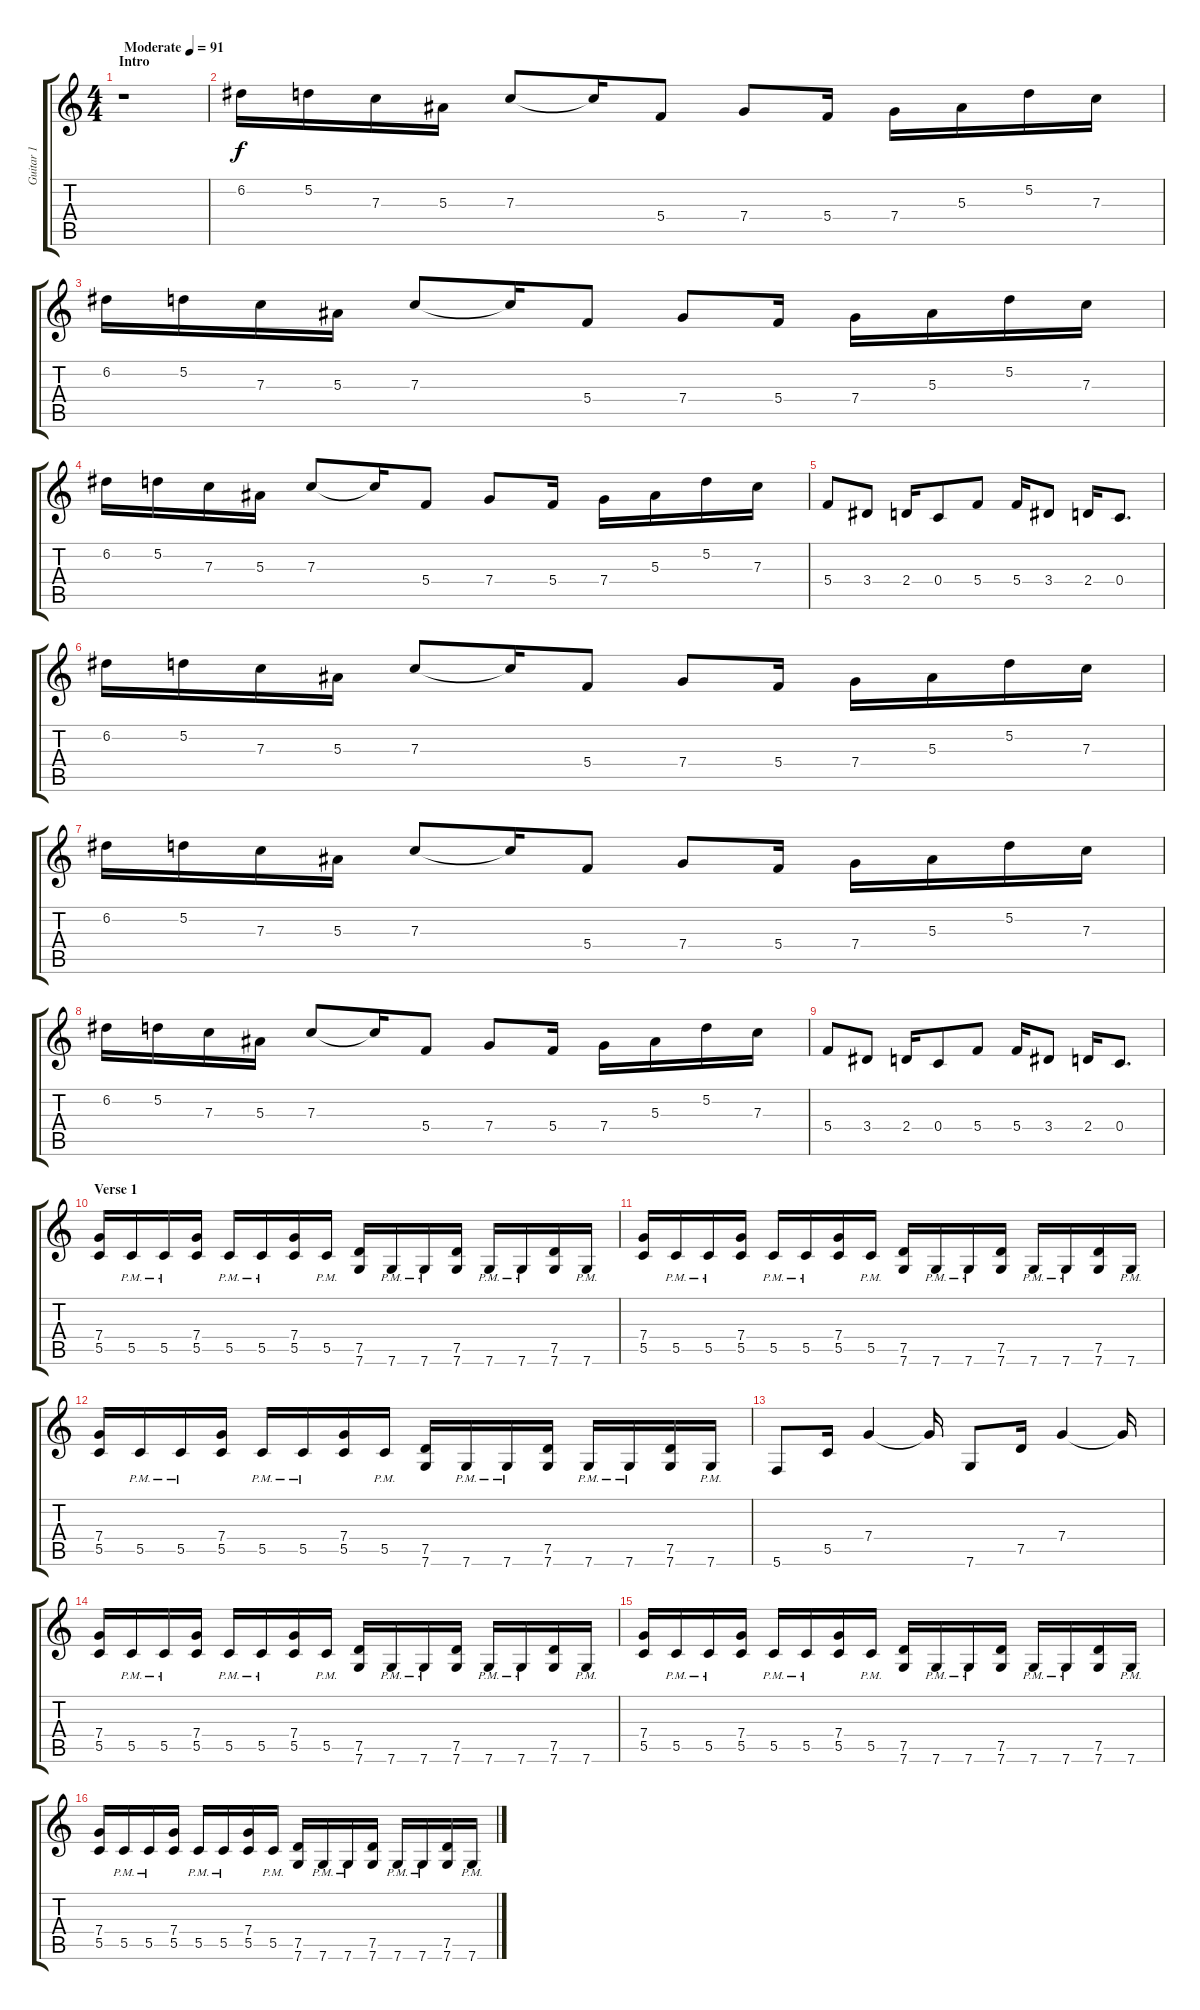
\track ("Guitar 1" "Guitar 1") {instrument distortionguitar}
\staff {score tabs}
\tuning (D4 A3 F3 C3 G2 C2) {hide}
\ts (4 4)
\section ("" "Intro")
\tempo (91 "Moderate")
\clef g2
\ks c
r.1{dy f instrument distortionguitar} |
6.2.16 5.2.16 7.3.16 5.3.16 7.3.8 7.3{t}.16 5.4.8 7.4.8 5.4.16 7.4.16 5.3.16 5.2.16 7.3.16 |
6.2.16 5.2.16 7.3.16 5.3.16 7.3.8 7.3{t}.16 5.4.8 7.4.8 5.4.16 7.4.16 5.3.16 5.2.16 7.3.16 |
6.2.16 5.2.16 7.3.16 5.3.16 7.3.8 7.3{t}.16 5.4.8 7.4.8 5.4.16 7.4.16 5.3.16 5.2.16 7.3.16 |
5.4.8 3.4.8 2.4.16 0.4.8 5.4.8 5.4.16 3.4.8 2.4.16 0.4.8{d} |
6.2.16 5.2.16 7.3.16 5.3.16 7.3.8 7.3{t}.16 5.4.8 7.4.8 5.4.16 7.4.16 5.3.16 5.2.16 7.3.16 |
6.2.16 5.2.16 7.3.16 5.3.16 7.3.8 7.3{t}.16 5.4.8 7.4.8 5.4.16 7.4.16 5.3.16 5.2.16 7.3.16 |
6.2.16 5.2.16 7.3.16 5.3.16 7.3.8 7.3{t}.16 5.4.8 7.4.8 5.4.16 7.4.16 5.3.16 5.2.16 7.3.16 |
5.4.8 3.4.8 2.4.16 0.4.8 5.4.8 5.4.16 3.4.8 2.4.16 0.4.8{d} |
\section ("" "Verse 1")
(7.4 5.5).16 5.5{pm}.16 5.5{pm}.16 (7.4 5.5).16 5.5{pm}.16 5.5{pm}.16 (7.4 5.5).16 5.5{pm}.16 (7.5 7.6).16 7.6{pm}.16 7.6{pm}.16 (7.5 7.6).16 7.6{pm}.16 7.6{pm}.16 (7.5 7.6).16 7.6{pm}.16 |
(7.4 5.5).16 5.5{pm}.16 5.5{pm}.16 (7.4 5.5).16 5.5{pm}.16 5.5{pm}.16 (7.4 5.5).16 5.5{pm}.16 (7.5 7.6).16 7.6{pm}.16 7.6{pm}.16 (7.5 7.6).16 7.6{pm}.16 7.6{pm}.16 (7.5 7.6).16 7.6{pm}.16 |
(7.4 5.5).16 5.5{pm}.16 5.5{pm}.16 (7.4 5.5).16 5.5{pm}.16 5.5{pm}.16 (7.4 5.5).16 5.5{pm}.16 (7.5 7.6).16 7.6{pm}.16 7.6{pm}.16 (7.5 7.6).16 7.6{pm}.16 7.6{pm}.16 (7.5 7.6).16 7.6{pm}.16 |
5.6.8 5.5.16 7.4.4 7.4{t}.16 7.6.8 7.5.16 7.4.4 7.4{t}.16 |
(7.4 5.5).16 5.5{pm}.16 5.5{pm}.16 (7.4 5.5).16 5.5{pm}.16 5.5{pm}.16 (7.4 5.5).16 5.5{pm}.16 (7.5 7.6).16 7.6{pm}.16 7.6{pm}.16 (7.5 7.6).16 7.6{pm}.16 7.6{pm}.16 (7.5 7.6).16 7.6{pm}.16 |
(7.4 5.5).16 5.5{pm}.16 5.5{pm}.16 (7.4 5.5).16 5.5{pm}.16 5.5{pm}.16 (7.4 5.5).16 5.5{pm}.16 (7.5 7.6).16 7.6{pm}.16 7.6{pm}.16 (7.5 7.6).16 7.6{pm}.16 7.6{pm}.16 (7.5 7.6).16 7.6{pm}.16 |
(7.4 5.5).16 5.5{pm}.16 5.5{pm}.16 (7.4 5.5).16 5.5{pm}.16 5.5{pm}.16 (7.4 5.5).16 5.5{pm}.16 (7.5 7.6).16 7.6{pm}.16 7.6{pm}.16 (7.5 7.6).16 7.6{pm}.16 7.6{pm}.16 (7.5 7.6).16 7.6{pm}.16
